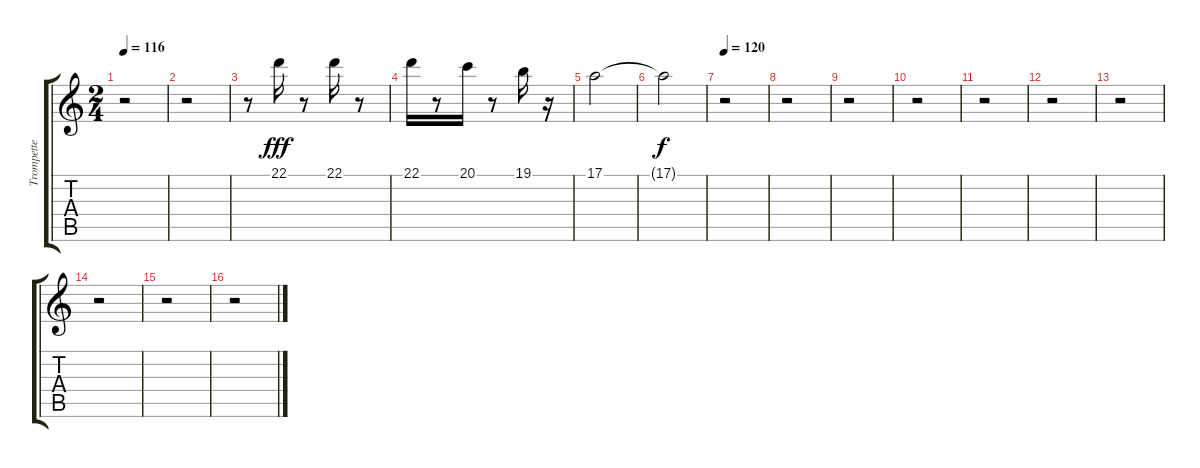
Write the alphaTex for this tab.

\track ("Trompette Kojote" "Trompette ") {instrument trumpet}
\staff {score tabs}
\tuning (E4 B3 G3 D3 A2 E2) {hide}
\ts (2 4)
\tempo 116
\clef g2
\ks c
r.2{dy fff} |
r.2 |
r.8 22.1.16 r.8 22.1.16 r.8 |
22.1.16 r.8 20.1.16 r.8 19.1.16 r.16 |
17.1.2 |
17.1{t}.2{dy f} |
\tempo 120
r.2 |
r.2 |
r.2 |
r.2 |
r.2 |
r.2 |
r.2 |
r.2 |
r.2 |
r.2
